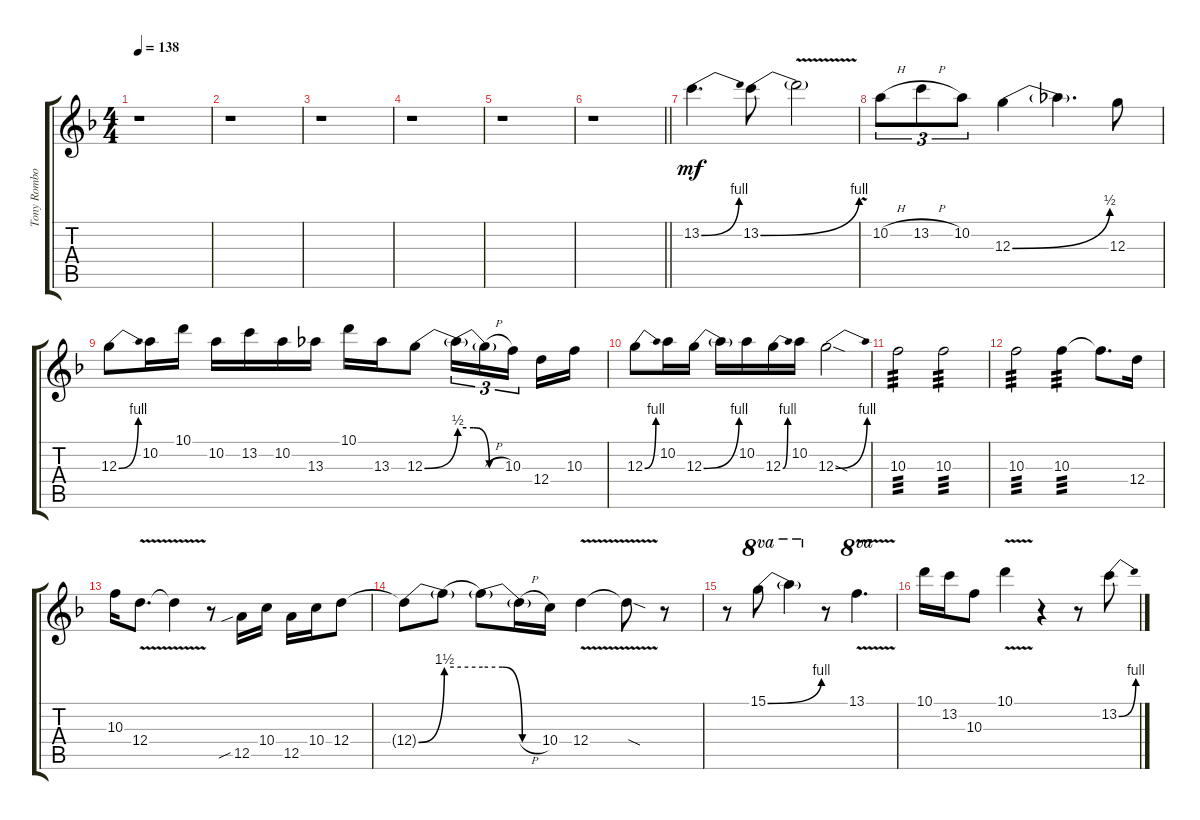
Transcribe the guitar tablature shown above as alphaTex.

\track ("Tony Rombola Lead" "Tony Rombo") {instrument distortionguitar}
\staff {score tabs}
\tuning (E4 B3 G3 D3 A2 D2) {hide}
\ts (4 4)
\tempo 138
\clef g2
\ks f
r.1{dy mf} |
r.1 |
r.1 |
r.1 |
r.1 |
\barLineRight lightlight
r.1 |
13.2{be (bend 0 0 60 4)}.4{d} 13.2{be (bend 0 0 60 4)}.8 13.2{v t}.2 |
10.2{h}.8{tu (3 2)} 13.2{h}.8{tu (3 2)} 10.2.8{tu (3 2)} 12.3{be (bend 0 0 60 2)}.4 12.3{t}.4{d} 12.3.8 |
12.3{be (bend 0 0 60 4)}.8 10.2.16 10.1.16 10.2.16 13.2.16 10.2.16 13.3.16 10.1.16 13.3.16 12.3{be (bend 0 0 60 2)}.8 12.3{be (custom 0 2 20 2 40 0 60 0) t}.16{tu (3 2)} 12.3{h t}.16{tu (3 2)} 10.3.16{tu (3 2) beam splitsecondary} 12.4.16 10.3.16 |
12.3{be (bend 0 0 60 4)}.8 10.2.16 12.3{be (bend 0 0 60 4)}.16 12.3{t}.16 10.2.16 12.3{be (bend 0 0 60 4)}.16 10.2.16 12.3{be (bend 0 0 60 4) sod}.2 |
10.3.2{tp 3} 10.3.2{tp 3} |
10.3.2{tp 3} 10.3.4{tp 3} 10.3{t}.8{d} 12.4.16 |
10.3.16 12.4{v}.8{d} 12.4{v t}.4 r.8 12.5{sib}.16 10.4.16 12.5.16 10.4.16 12.4.8 |
12.4{be (bend 0 0 60 6) t}.8 12.4{be (hold 0 6 60 6) t}.8 12.4{be (custom 0 6 20 6 40 0 60 0) t}.8 12.4{h t}.16 10.4.16 12.4{v}.4 12.4{sod t}.8 r.8 |
r.8 15.1{be (bend 0 0 60 4)}.8{ot 8va} 15.1{t}.4{ot 8va} r.8 13.1{v}.4{d ot 8va} |
10.1.16 13.2.16 10.3.8 10.1{v}.4 r.4 r.8 13.2{be (bend 0 0 60 4)}.8
